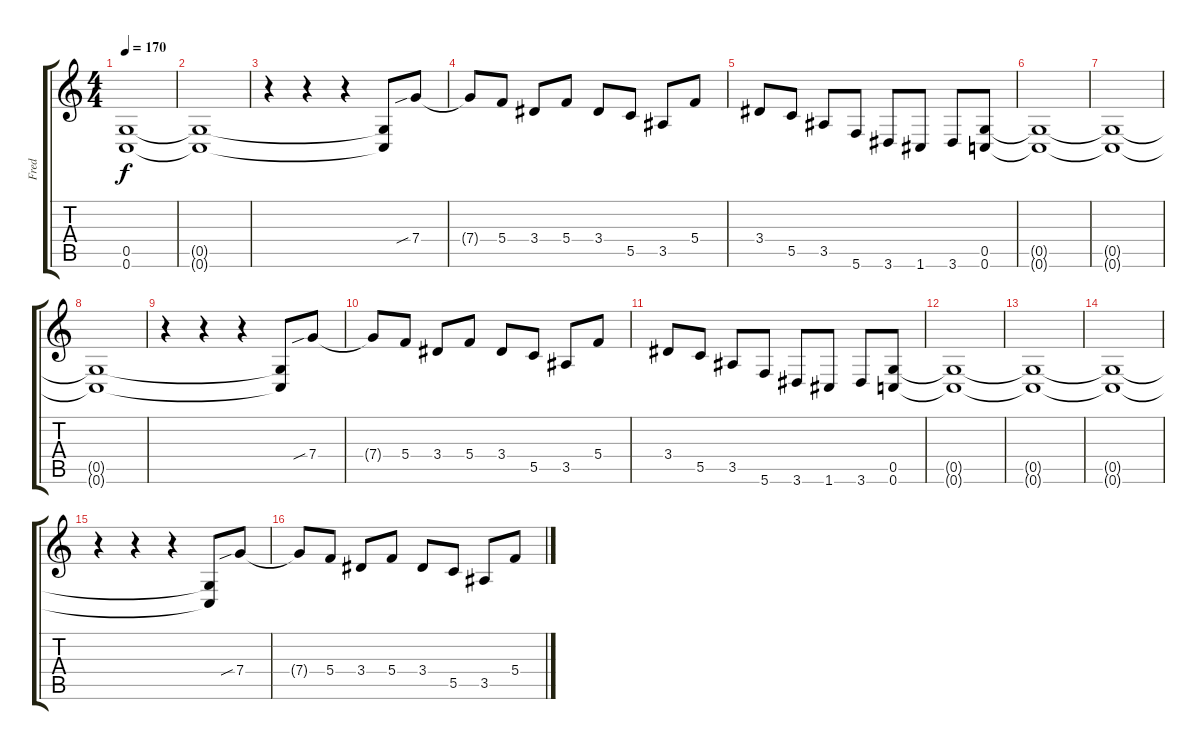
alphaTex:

\track ("Fred" "Fred") {instrument distortionguitar}
\staff {score tabs}
\tuning (D4 A3 F3 C3 G2 C2) {hide}
\ts (4 4)
\tempo 170
\clef g2
\ks c
(0.5{t} 0.6{t}).1{dy f} |
(0.5{t} 0.6{t}).1 |
r.4 r.4 r.4 (0.5{t} 0.6{t}).8 7.4{sib}.8 |
7.4{t}.8 5.4.8 3.4.8 5.4.8 3.4.8 5.5.8 3.5.8 5.4.8 |
3.4.8 5.5.8 3.5.8 5.6.8 3.6.8 1.6.8 3.6.8 (0.5 0.6).8 |
(0.5{t} 0.6{t}).1 |
(0.5{t} 0.6{t}).1 |
(0.5{t} 0.6{t}).1 |
r.4 r.4 r.4 (0.5{t} 0.6{t}).8 7.4{sib}.8 |
7.4{t}.8 5.4.8 3.4.8 5.4.8 3.4.8 5.5.8 3.5.8 5.4.8 |
3.4.8 5.5.8 3.5.8 5.6.8 3.6.8 1.6.8 3.6.8 (0.5 0.6).8 |
(0.5{t} 0.6{t}).1 |
(0.5{t} 0.6{t}).1 |
(0.5{t} 0.6{t}).1 |
r.4 r.4 r.4 (0.5{t} 0.6{t}).8 7.4{sib}.8 |
7.4{t}.8 5.4.8 3.4.8 5.4.8 3.4.8 5.5.8 3.5.8 5.4.8
